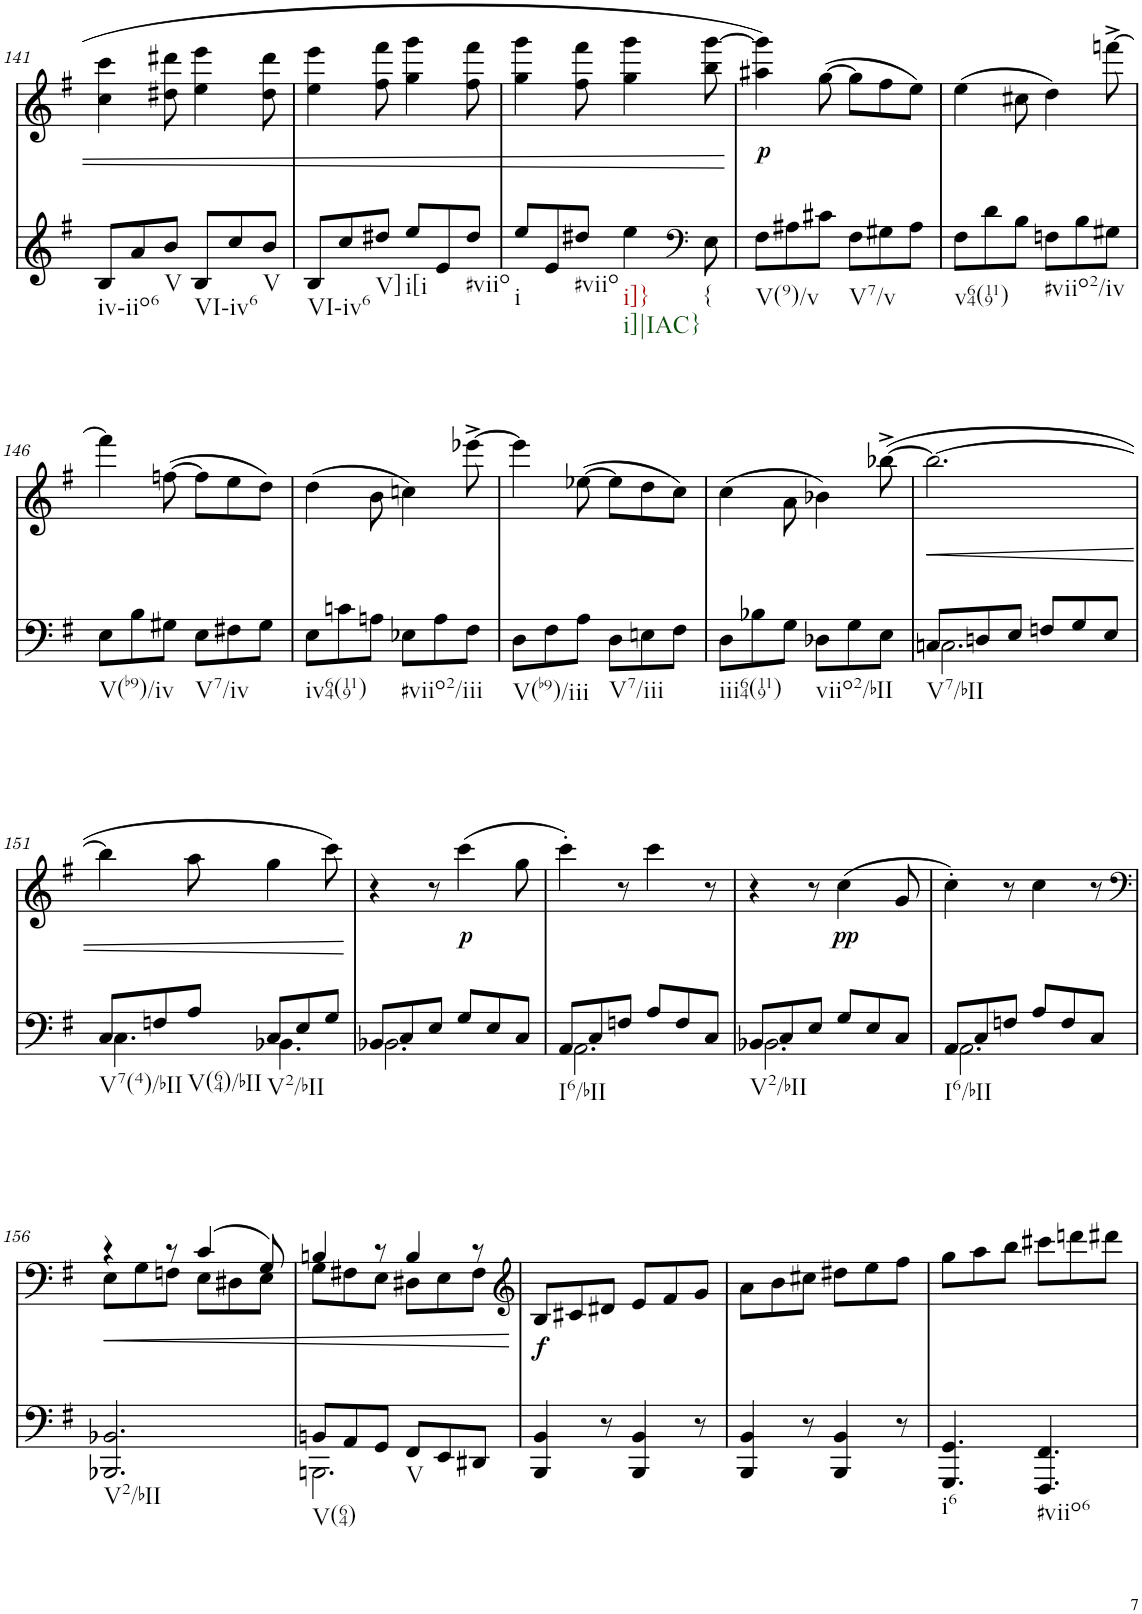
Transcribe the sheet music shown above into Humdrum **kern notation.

**kern	**kern	**text	**dynam
*part2	*part1	*part1	*part1
*staff2	*staff1	*staff1	*staff1
*I"piano	*I"piano	*	*
*I'Pno	*I'Pno	*	*
!!LO:PB:g=z
*clefG2	*clefG2	*	*
*k[f#]	*k[f#]	*	*
*e:	*e:	*	*
*M6/8	*M6/8	*	*
=141	=141	=141	=141
!LO:TX:b:t=iv-iio6	!	!	!
8B/L	4cc\ 4ccc\	.	.
8a/	.	.	.
!LO:TX:b:t=V	!	!	!
8b/J	8dd#X\ 8ddd#X\	.	.
!LO:TX:b:t=VI-iv6	!	!	!
8B/L	4ee\ 4eee\	.	.
8cc/	.	.	.
!LO:TX:b:t=V	!	!	!
8b/J	8dd#\ 8ddd#\	.	.
=142	=142	=142	=142
!LO:TX:b:t=VI-iv6	!	!	!
8B/L	4ee\ 4eee\	.	.
8cc/	.	.	.
!LO:TX:b:t=V]	!	!	!
8dd#X/J	8ff#\ 8fff#\	.	.
!LO:TX:b:t=i[i	!	!	!
8ee/L	4gg\ 4ggg\	.	.
8e/	.	.	.
!LO:TX:b:t=#viio	!	!	!
8dd#/J	8ff#\ 8fff#\	.	.
=143	=143	=143	=143
!LO:TX:b:t=i	!	!	!
8ee/L	4gg\ 4ggg\	.	.
8e/	.	.	.
!LO:TX:b:t=#viio	!	!	!
8dd#X/J	8ff#\ 8fff#\	.	.
!LO:TX:b:t=i]}	!	!	!
!LO:TX:b:t=i]|IAC}	!	!	!
4ee\	4gg\ 4ggg\	.	.
*clefF4	*	*	*
!LO:TX:b:t={	!	!	!
8E\	8bb\ [8ggg\	.	.
=144	=144	=144	=144
!LO:TX:b:t=V(9)/v	!	!	!
!	!	!LO:LY:b	!
8F#\L	4aa#X\ 4ggg\]	.	.
8A#X\	.	.	.
8c#X\J	([8gg\	.	.
!LO:TX:b:t=V7/v	!	!	!
8F#\L	8gg\L]	.	.
8G#X\	8ff#\	.	.
8A#\J	8ee\J)	.	.
=145	=145	=145	=145
!LO:TX:b:t=v64(119)	!	!	!
8F#\L	(4ee\	.	.
8d\	.	.	.
8B\J	8cc#X\	.	.
!LO:TX:b:t=#viio2/iv	!	!	!
8Fn\L	4dd\)	.	.
8B\	.	.	.
8G#X\J	[8fffn^\	.	.
!!LO:LB:g=z
=146	=146	=146	=146
!LO:TX:b:t=V(b9)/iv	!	!	!
8E\L	4fff\]	.	.
8B\	.	.	.
8G#X\J	([8ffn\	.	.
!LO:TX:b:t=V7/iv	!	!	!
8E\L	8ff\L]	.	.
8F#X\	8ee\	.	.
8G#\J	8dd\J)	.	.
=147	=147	=147	=147
!LO:TX:b:t=iv64(119)	!	!	!
8E\L	(4dd\	.	.
8cn\	.	.	.
8An\J	8b\	.	.
!LO:TX:b:t=#viio2/iii	!	!	!
8E-X\L	4ccn\)	.	.
8A\	.	.	.
8F#\J	[8eee-X^\	.	.
=148	=148	=148	=148
!LO:TX:b:t=V(b9)/iii	!	!	!
8D\L	4eee-\]	.	.
8F#\	.	.	.
8A\J	([8ee-X\	.	.
!LO:TX:b:t=V7/iii	!	!	!
8D\L	8ee-\L]	.	.
8En\	8dd\	.	.
8F#\J	8cc\J)	.	.
=149	=149	=149	=149
!LO:TX:b:t=iii64(119)	!	!	!
8D\L	(4cc\	.	.
8B-X\	.	.	.
8G\J	8a\	.	.
!LO:TX:b:t=viio2/bII	!	!	!
8D-X\L	4b-X\)	.	.
8G\	.	.	.
8E\J	([8bb-X^\	.	.
=150	=150	=150	=150
*^	*	*	*
!LO:TX:b:t=V7/bII	!	!	!	!
!	!	!	!	!LO:HP:b
8Cn/L	2.Cn\	2.bb-\_	.	<
8Dn/	.	.	.	.
8E/J	.	.	.	.
8Fn/L	.	.	.	.
8G/	.	.	.	.
8E/J	.	.	.	.
!!LO:LB:g=z
=151	=151	=151	=151	=151
!LO:TX:b:t=V7(4)/bII	!	!	!	!
8C/L	4.C\	4bb-\]	.	.
8Fn/	.	.	.	.
!LO:TX:b:t=V(64)/bII	!	!	!	!
8A/J	.	8aa\	.	.
!LO:TX:b:t=V2/bII	!	!	!	!
8C/L	4.BB-X\	4gg\	.	.
8E/	.	.	.	.
8G/J	.	8ccc\)	.	.
*v	*v	*	*	*
.	.	.	[
=152	=152	=152	=152
*^	*	*	*
8BB-X/L	2.BB-\	4r	.	.
8C/	.	.	.	.
8E/J	.	8r	.	.
!	!	!	!LO:LY:b	!
8G/L	.	(4ccc\	.	.
8E/	.	.	.	.
8C/J	.	8gg\	.	.
=153	=153	=153	=153	=153
!LO:TX:b:t=I6/bII	!	!	!	!
8AA/L	2.AA\	4ccc'\)	.	.
8C/	.	.	.	.
8Fn/J	.	8r	.	.
8A/L	.	4ccc\	.	.
8F/	.	.	.	.
8C/J	.	8r	.	.
=154	=154	=154	=154	=154
!LO:TX:b:t=V2/bII	!	!	!	!
8BB-X/L	2.BB-\	4r	.	.
8C/	.	.	.	.
8E/J	.	8r	.	.
!	!	!	!LO:LY:b	!
8G/L	.	(4cc\	.	.
8E/	.	.	.	.
8C/J	.	8g/	.	.
=155	=155	=155	=155	=155
!LO:TX:b:t=I6/bII	!	!	!	!
8AA/L	2.AA\	4cc'\)	.	.
8C/	.	.	.	.
8Fn/J	.	8r	.	.
8A/L	.	4cc\	.	.
8F/	.	.	.	.
8C/J	.	8r	.	.
*v	*v	*	*	*
!!LO:LB:g=z
=156	=156	=156	=156
*	*clefF4	*	*
!LO:TX:b:t=V2/bII	!	!	!
!	!	!	!LO:HP:b
*	*^	*	*
2.BBB-X/ 2.BB-X/	4r	8E\L	.	<
.	.	8G\	.	.
.	8r	8Fn\J	.	.
.	(4c/	8E\L	.	.
.	.	8D#X\	.	.
.	8G/)	8E\J	.	.
=157	=157	=157	=157	=157
*^	*	*	*	*
!LO:TX:b:t=V(64)	!	!	!	!	!
8BBn/L	2.BBBn\	4Bn/	8G\L	.	.
8AA/	.	.	8F#X\	.	.
8GG/J	.	8r	8E\J	.	.
!LO:TX:b:t=V	!	!	!	!	!
8FF#/L	.	4B/	8D#X\L	.	.
8EE/	.	.	8E\	.	.
8DD#X/J	.	8r	8F#\J	.	.
*v	*v	*	*	*	*
*	*v	*v	*	*
.	.	.	[
=158	=158	=158	=158
*	*clefG2	*	*
!	!	!LO:LY:b	!
4BBB/ 4BB/	8B/L	.	.
.	8c#X/	.	.
8r	8d#X/J	.	.
4BBB/ 4BB/	8e/L	.	.
.	8f#/	.	.
8r	8g/J	.	.
=159	=159	=159	=159
4BBB/ 4BB/	8a\L	.	.
.	8b\	.	.
8r	8cc#X\J	.	.
4BBB/ 4BB/	8dd#X\L	.	.
.	8ee\	.	.
8r	8ff#\J	.	.
=160	=160	=160	=160
!LO:TX:b:t=i6	!	!	!
4.GGG/ 4.GG/	8gg\L	.	.
.	8aa\	.	.
.	8bb\J	.	.
!LO:TX:b:t=#viio6	!	!	!
4.FFF#/ 4.FF#/	8ccc#X\L	.	.
.	8dddn\	.	.
.	8ddd#X\J	.	.
=	=	=	=
*-	*-	*-	*-
